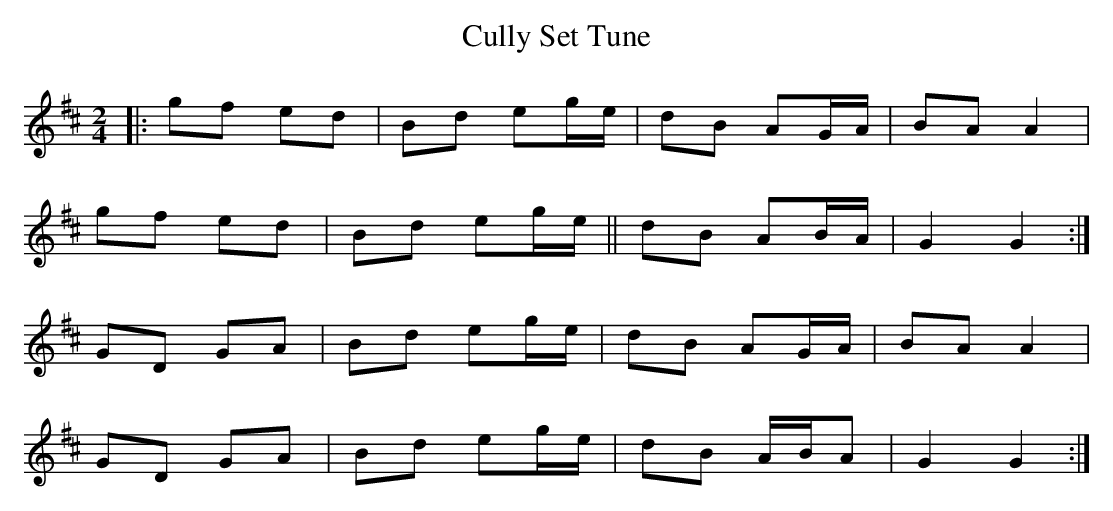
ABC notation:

X:1
T:Cully Set Tune
M:2/4
L:1/8
K:D
|:gf ed|Bd eg/2e/2|dB AG/2A/2|BA A2|
gf ed|Bd eg/2e/2||dB AB/2A/2|G2 G2:|
GD GA|Bd eg/2e/2|dB AG/2A/2|BA A2|
GD GA|Bd eg/2e/2|dB A/2B/2A|G2 G2:|
